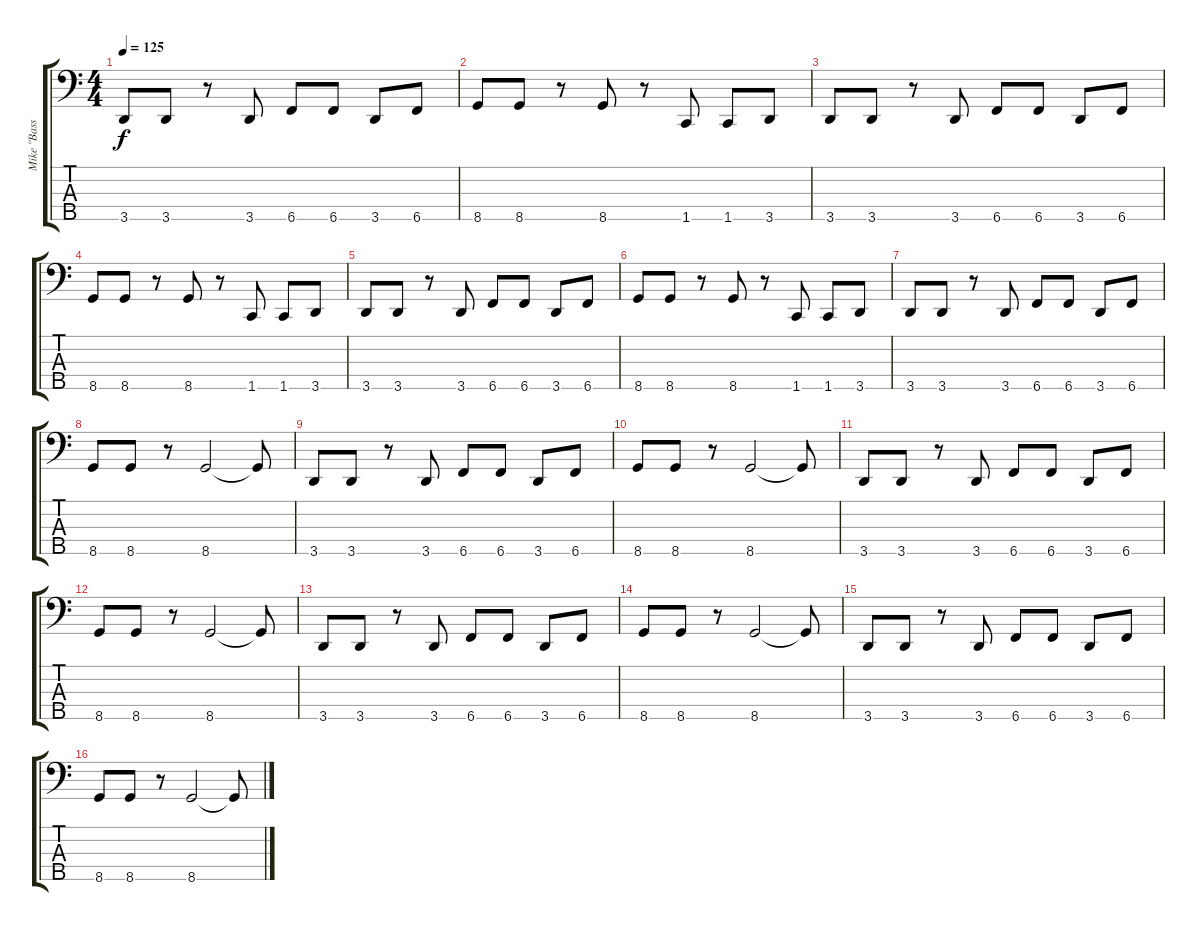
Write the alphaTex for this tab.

\track ("Mike \"Bass\"" "Mike \"Bass") {instrument electricbassfinger}
\staff {score tabs}
\tuning (G2 D2 A1 E1 B0) {hide}
\ts (4 4)
\tempo 125
\clef f4
\ks c
3.5.8{dy f} 3.5.8 r.8 3.5.8 6.5.8 6.5.8 3.5.8 6.5.8 |
8.5.8 8.5.8 r.8 8.5.8 r.8 1.5.8 1.5.8 3.5.8 |
3.5.8 3.5.8 r.8 3.5.8 6.5.8 6.5.8 3.5.8 6.5.8 |
8.5.8 8.5.8 r.8 8.5.8 r.8 1.5.8 1.5.8 3.5.8 |
3.5.8 3.5.8 r.8 3.5.8 6.5.8 6.5.8 3.5.8 6.5.8 |
8.5.8 8.5.8 r.8 8.5.8 r.8 1.5.8 1.5.8 3.5.8 |
3.5.8 3.5.8 r.8 3.5.8 6.5.8 6.5.8 3.5.8 6.5.8 |
8.5.8 8.5.8 r.8 8.5.2 8.5{t}.8 |
3.5.8 3.5.8 r.8 3.5.8 6.5.8 6.5.8 3.5.8 6.5.8 |
8.5.8 8.5.8 r.8 8.5.2 8.5{t}.8 |
3.5.8 3.5.8 r.8 3.5.8 6.5.8 6.5.8 3.5.8 6.5.8 |
8.5.8 8.5.8 r.8 8.5.2 8.5{t}.8 |
3.5.8 3.5.8 r.8 3.5.8 6.5.8 6.5.8 3.5.8 6.5.8 |
8.5.8 8.5.8 r.8 8.5.2 8.5{t}.8 |
3.5.8 3.5.8 r.8 3.5.8 6.5.8 6.5.8 3.5.8 6.5.8 |
8.5.8 8.5.8 r.8 8.5.2 8.5{t}.8
